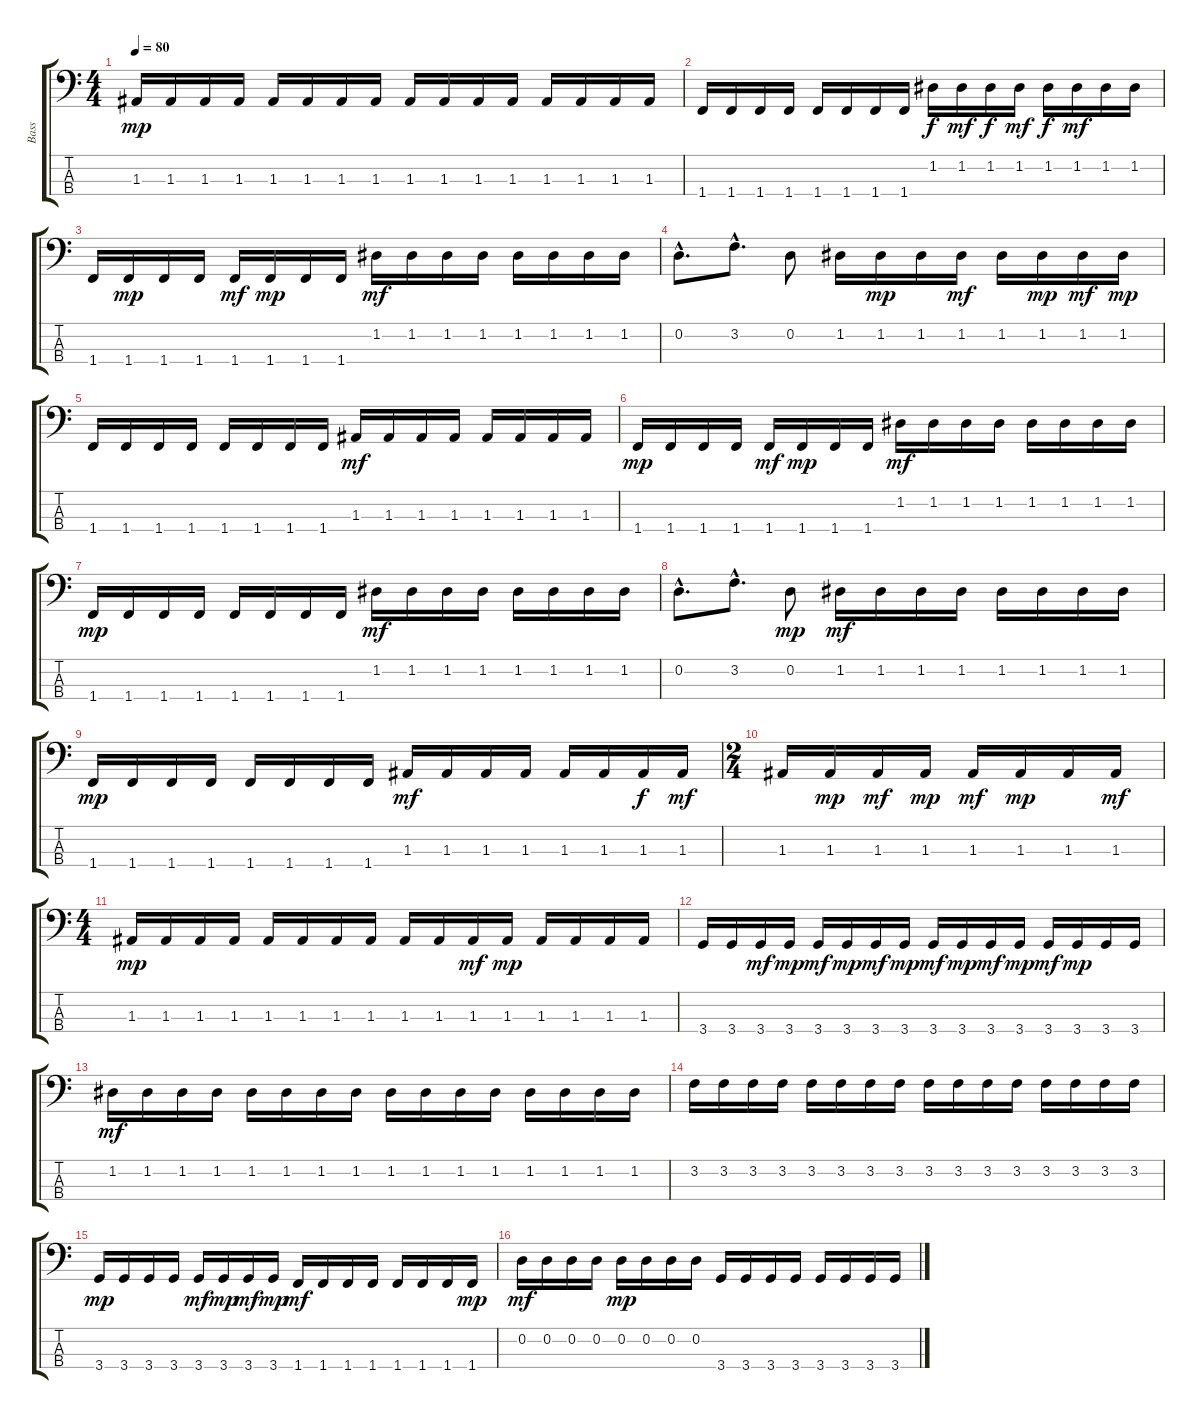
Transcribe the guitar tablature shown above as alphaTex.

\track ("Bass" "Bass") {instrument electricbasspick}
\staff {score tabs}
\tuning (G2 D2 A1 E1) {hide}
\ts (4 4)
\tempo 80
\clef f4
\ks c
1.3.16{dy mp} 1.3.16 1.3.16 1.3.16 1.3.16 1.3.16 1.3.16 1.3.16 1.3.16 1.3.16 1.3.16 1.3.16 1.3.16 1.3.16 1.3.16 1.3.16 |
1.4.16 1.4.16 1.4.16 1.4.16 1.4.16 1.4.16 1.4.16 1.4.16 1.2.16{dy f} 1.2.16{dy mf} 1.2.16{dy f} 1.2.16{dy mf} 1.2.16{dy f} 1.2.16{dy mf} 1.2.16 1.2.16 |
1.4.16 1.4.16{dy mp} 1.4.16 1.4.16 1.4.16{dy mf} 1.4.16{dy mp} 1.4.16 1.4.16 1.2.16{dy mf} 1.2.16 1.2.16 1.2.16 1.2.16 1.2.16 1.2.16 1.2.16 |
0.2{hac}.8{d} 3.2{hac}.8{d} 0.2.8 1.2.16 1.2.16{dy mp} 1.2.16 1.2.16{dy mf} 1.2.16 1.2.16{dy mp} 1.2.16{dy mf} 1.2.16{dy mp} |
1.4.16 1.4.16 1.4.16 1.4.16 1.4.16 1.4.16 1.4.16 1.4.16 1.3.16{dy mf} 1.3.16 1.3.16 1.3.16 1.3.16 1.3.16 1.3.16 1.3.16 |
1.4.16{dy mp} 1.4.16 1.4.16 1.4.16 1.4.16{dy mf} 1.4.16{dy mp} 1.4.16 1.4.16 1.2.16{dy mf} 1.2.16 1.2.16 1.2.16 1.2.16 1.2.16 1.2.16 1.2.16 |
1.4.16{dy mp} 1.4.16 1.4.16 1.4.16 1.4.16 1.4.16 1.4.16 1.4.16 1.2.16{dy mf} 1.2.16 1.2.16 1.2.16 1.2.16 1.2.16 1.2.16 1.2.16 |
0.2{hac}.8{d} 3.2{hac}.8{d} 0.2.8{dy mp} 1.2.16{dy mf} 1.2.16 1.2.16 1.2.16 1.2.16 1.2.16 1.2.16 1.2.16 |
1.4.16{dy mp} 1.4.16 1.4.16 1.4.16 1.4.16 1.4.16 1.4.16 1.4.16 1.3.16{dy mf} 1.3.16 1.3.16 1.3.16 1.3.16 1.3.16 1.3.16{dy f} 1.3.16{dy mf} |
\ts (2 4)
1.3.16 1.3.16{dy mp} 1.3.16{dy mf} 1.3.16{dy mp} 1.3.16{dy mf} 1.3.16{dy mp} 1.3.16 1.3.16{dy mf} |
\ts (4 4)
1.3.16{dy mp} 1.3.16 1.3.16 1.3.16 1.3.16 1.3.16 1.3.16 1.3.16 1.3.16 1.3.16 1.3.16{dy mf} 1.3.16{dy mp} 1.3.16 1.3.16 1.3.16 1.3.16 |
3.4.16 3.4.16 3.4.16{dy mf} 3.4.16{dy mp} 3.4.16{dy mf} 3.4.16{dy mp} 3.4.16{dy mf} 3.4.16{dy mp} 3.4.16{dy mf} 3.4.16{dy mp} 3.4.16{dy mf} 3.4.16{dy mp} 3.4.16{dy mf} 3.4.16{dy mp} 3.4.16 3.4.16 |
1.2.16{dy mf} 1.2.16 1.2.16 1.2.16 1.2.16 1.2.16 1.2.16 1.2.16 1.2.16 1.2.16 1.2.16 1.2.16 1.2.16 1.2.16 1.2.16 1.2.16 |
3.2.16 3.2.16 3.2.16 3.2.16 3.2.16 3.2.16 3.2.16 3.2.16 3.2.16 3.2.16 3.2.16 3.2.16 3.2.16 3.2.16 3.2.16 3.2.16 |
3.4.16{dy mp} 3.4.16 3.4.16 3.4.16 3.4.16{dy mf} 3.4.16{dy mp} 3.4.16{dy mf} 3.4.16{dy mp} 1.4.16{dy mf} 1.4.16 1.4.16 1.4.16 1.4.16 1.4.16 1.4.16 1.4.16{dy mp} |
0.2.16{dy mf} 0.2.16 0.2.16 0.2.16 0.2.16{dy mp} 0.2.16 0.2.16 0.2.16 3.4.16 3.4.16 3.4.16 3.4.16 3.4.16 3.4.16 3.4.16 3.4.16
